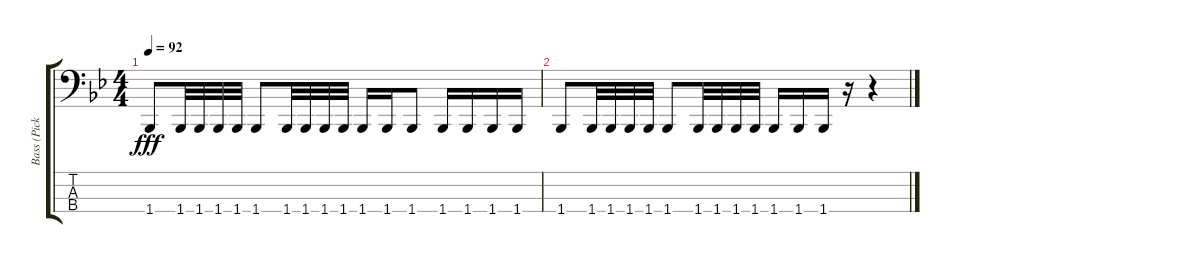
\track ("Bass (Picked)" "Bass (Pick") {instrument electricbasspick}
\staff {score tabs}
\tuning (D2 A1 E1 A0) {hide}
\ts (4 4)
\tempo 92
\clef f4
\ks bb
1.4.8{dy fff} 1.4.32 1.4.32 1.4.32 1.4.32 1.4.8 1.4.32 1.4.32 1.4.32 1.4.32 1.4.16 1.4.16 1.4.8 1.4.16 1.4.16 1.4.16 1.4.16 |
1.4.8 1.4.32 1.4.32 1.4.32 1.4.32 1.4.8 1.4.32 1.4.32 1.4.32 1.4.32 1.4.16 1.4.16 1.4.16 r.16 r.4
